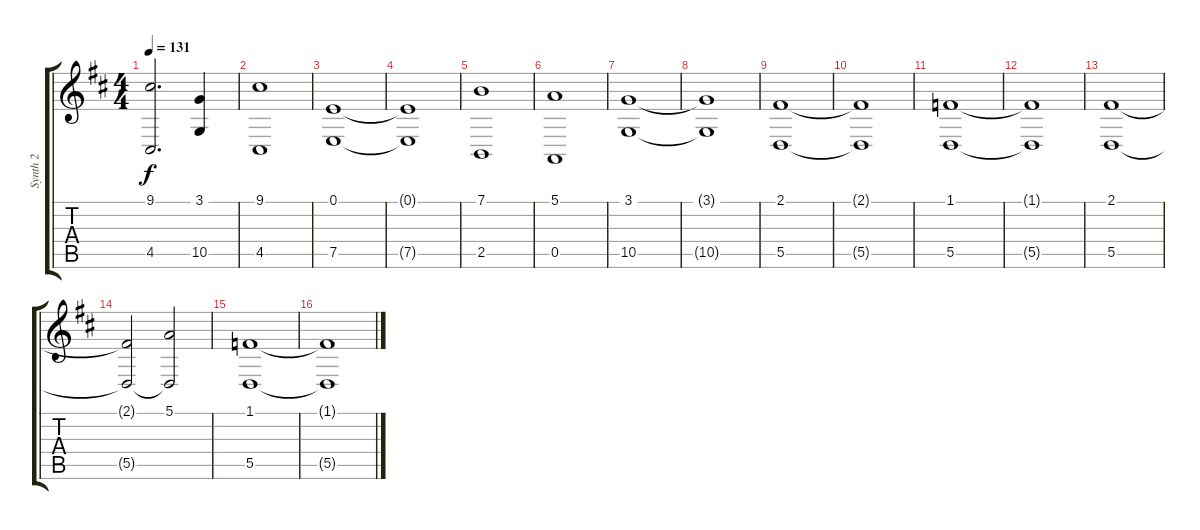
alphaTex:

\track ("Synth 2" "Synth 2") {instrument pad8sweep}
\staff {score tabs}
\tuning (E4 B3 G3 D3 A2 E2) {hide}
\ts (4 4)
\tempo 131
\clef g2
\ks d
(9.1 4.5).2{d dy f} (3.1 10.5).4 |
(9.1 4.5).1 |
(0.1 7.5).1 |
(0.1{t} 7.5{t}).1 |
(7.1 2.5).1 |
(5.1 0.5).1 |
(3.1 10.5).1 |
(3.1{t} 10.5{t}).1 |
(2.1 5.5).1 |
(2.1{t} 5.5{t}).1 |
(1.1 5.5).1 |
(1.1{t} 5.5{t}).1 |
(2.1 5.5).1 |
(2.1{t} 5.5{t}).2 (5.1 5.5{t}).2 |
(1.1 5.5).1 |
(1.1{t} 5.5{t}).1
